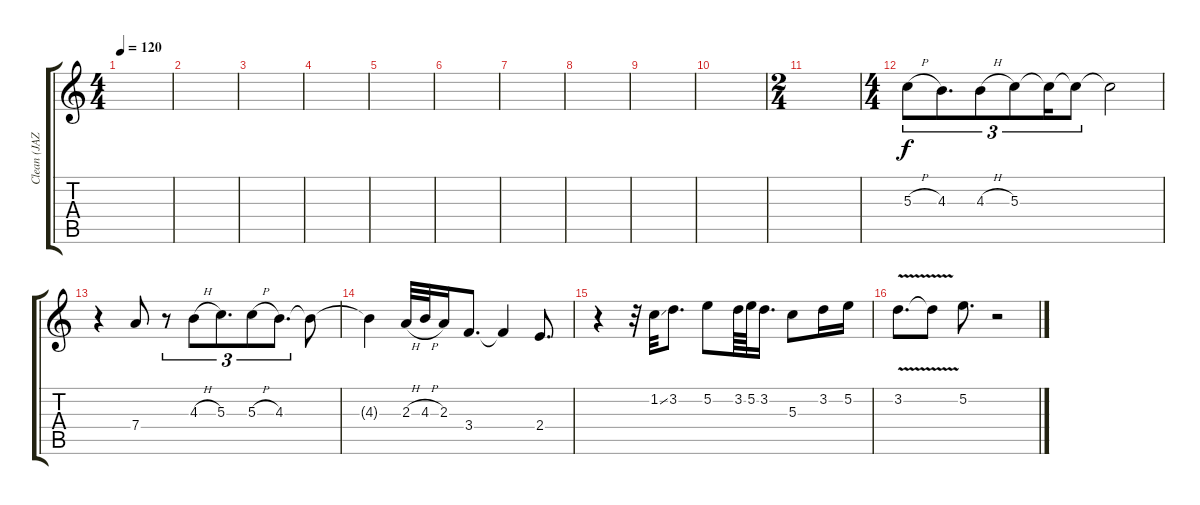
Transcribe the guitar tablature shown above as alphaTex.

\track ("Clean (JAZZ)" "Clean (JAZ") {instrument electricguitarjazz}
\staff {score tabs}
\tuning (E4 B3 G3 D3 A2 E2) {hide}
\ts (4 4)
\tempo 120
\clef g2
\ks c
|
|
|
|
|
|
|
|
|
|
\ts (2 4)
|
\ts (4 4)
5.3{h}.8{tu (3 2)} 4.3.8{d tu (3 2)} 4.3{h}.8{tu (3 2)} 5.3.8{tu (3 2)} 5.3{t}.16{tu (3 2)} 5.3{t}.8{tu (3 2)} 5.3{t}.2 |
r.4 7.4.8 r.8{tu (3 2)} 4.3{h}.8{tu (3 2)} 5.3.8{d tu (3 2)} 5.3{h}.8{tu (3 2)} 4.3.8{d tu (3 2)} 4.3{t}.8 |
4.3{t}.4 2.3{h}.32 4.3{h}.32 2.3.16 3.4.8{d} 3.4{t}.4 2.4.8{d} |
r.4 r.32 1.2{ss}.32 3.2.8{d} 5.2.8 3.2.64 5.2.64 3.2.16{d} 5.3.8 3.2.16 5.2.16 |
3.2{v}.8{d} 3.2{t}.8 5.2.8{d} r.2
